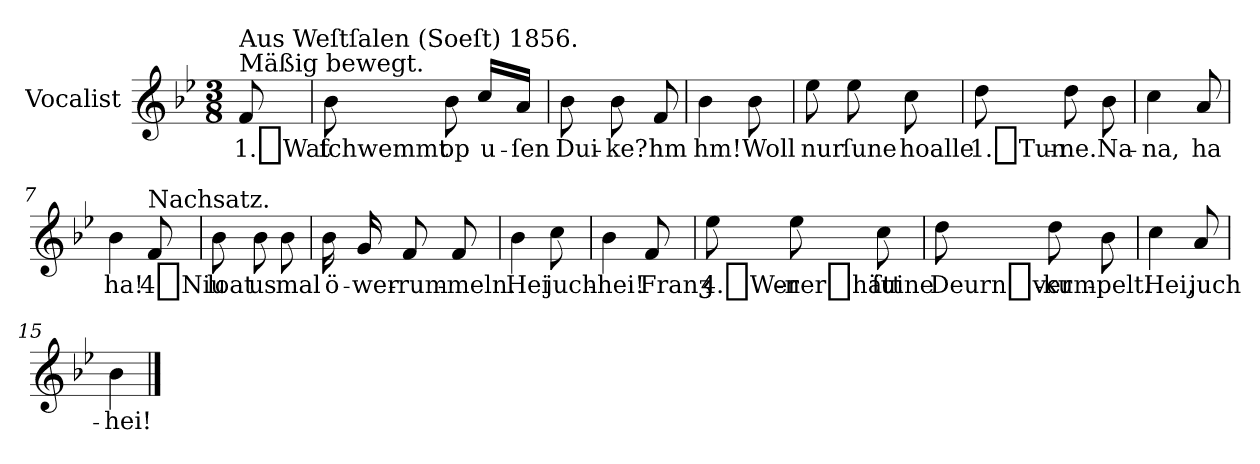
**kern	**text
*part1	*part1
*staff1	*staff1
*I"Vocalist	*
*k[b-e-]	*
*B-:	*
*M3/8	*
=	=
!LO:TX:a:t=Mäßig bewegt.	!
!LO:TX:a:t=Aus Weſtſalen (Soeſt) 1856.	!
8f	1._Wat
=1	=1
8b-	ſchwemmt
8b-	op
16cc/LL	u-
16aJJ	-ſen
=2	=2
8b-	Dui-
8b-	-ke?
8f	hm
=3	=3
4b-	hm!
8b-	Woll
=4	=4
8ee-	nur
8ee-	ſune
8cc	hoalle
=5	=5
8dd	1._Tun-
8dd	-ne.
8b-	Na-
=6	=6
4cc	-na,
8a	ha
=7	=7
4b-	ha!
!LO:TX:a:t=Nachsatz.	!
8f	4_Niu
=8	=8
8b-	loat
8b-	us
8b-	mal
=9	=9
16b-	ö-
16g	-wer-
8f	-rum-
8f	-meln.
=10	=10
4b-	Hei
8cc	juch-
=11	=11
4b-	-hei!
8f	Franʒ
=12	=12
8ee-	4._Wer-
8ee-	-ner_hätt
8cc	ſuine
=13	=13
8dd	Deurn_ver-
8dd	-kum-
8b-	-pelt.
=14	=14
4cc	Hei,
8a	juch-
=15	=15
4b-	-hei!
==	==
*-	*-
